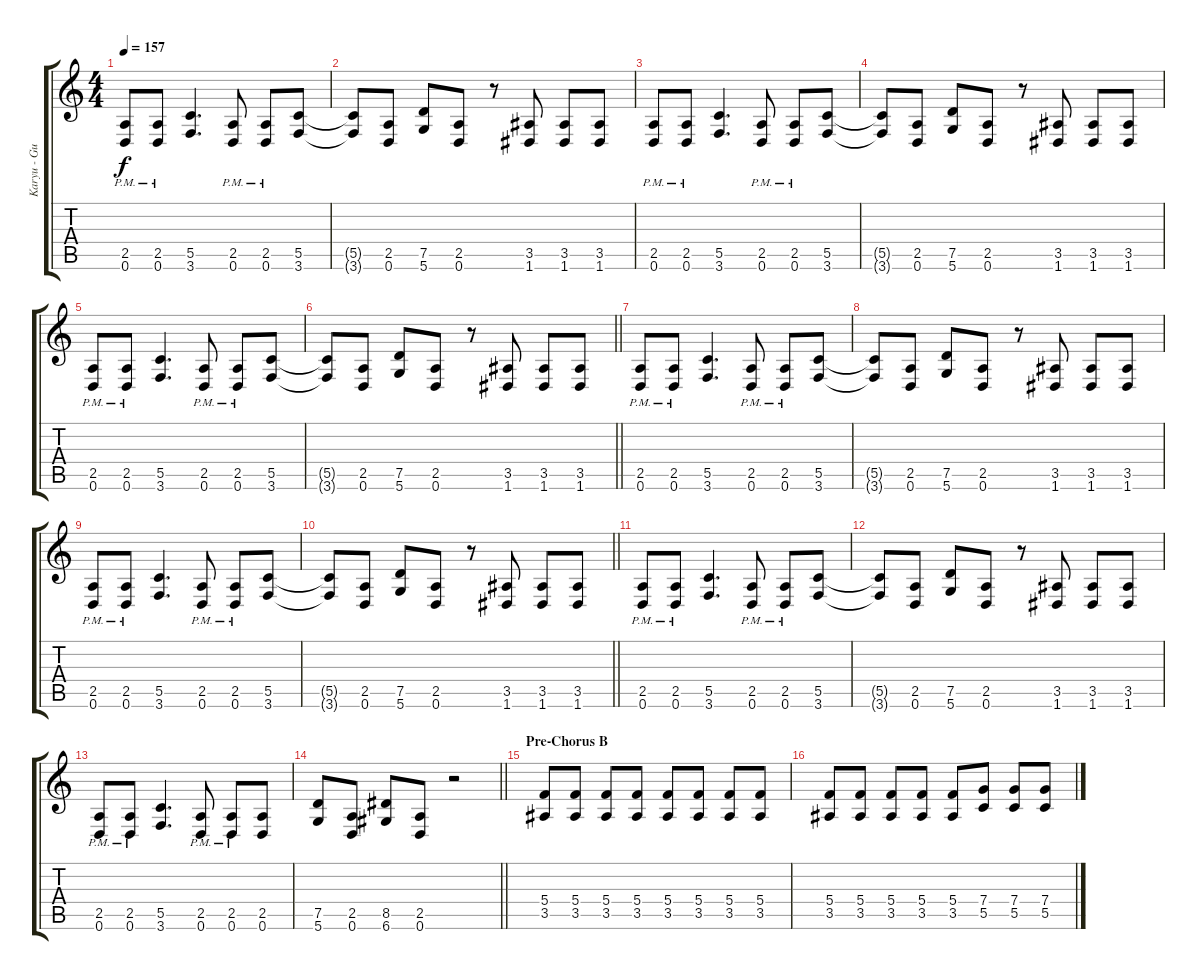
\track ("Karyu - Guitar 2" "Karyu - Gu") {instrument overdrivenguitar}
\staff {score tabs}
\tuning (D4 A3 F3 C3 G2 D2) {hide}
\ts (4 4)
\tempo 157
\clef g2
\ks c
(2.5{pm} 0.6{pm}).8{dy f} (2.5{pm} 0.6{pm}).8 (5.5 3.6).4{d} (2.5{pm} 0.6{pm}).8 (2.5{pm} 0.6{pm}).8 (5.5 3.6).8 |
(5.5{t} 3.6{t}).8 (2.5 0.6).8 (7.5 5.6).8 (2.5 0.6).8 r.8 (3.5 1.6).8 (3.5 1.6).8 (3.5 1.6).8 |
(2.5{pm} 0.6{pm}).8 (2.5{pm} 0.6{pm}).8 (5.5 3.6).4{d} (2.5{pm} 0.6{pm}).8 (2.5{pm} 0.6{pm}).8 (5.5 3.6).8 |
(5.5{t} 3.6{t}).8 (2.5 0.6).8 (7.5 5.6).8 (2.5 0.6).8 r.8 (3.5 1.6).8 (3.5 1.6).8 (3.5 1.6).8 |
(2.5{pm} 0.6{pm}).8 (2.5{pm} 0.6{pm}).8 (5.5 3.6).4{d} (2.5{pm} 0.6{pm}).8 (2.5{pm} 0.6{pm}).8 (5.5 3.6).8 |
\barLineRight lightlight
(5.5{t} 3.6{t}).8 (2.5 0.6).8 (7.5 5.6).8 (2.5 0.6).8 r.8 (3.5 1.6).8 (3.5 1.6).8 (3.5 1.6).8 |
\section ("" "")
(2.5{pm} 0.6{pm}).8 (2.5{pm} 0.6{pm}).8 (5.5 3.6).4{d} (2.5{pm} 0.6{pm}).8 (2.5{pm} 0.6{pm}).8 (5.5 3.6).8 |
(5.5{t} 3.6{t}).8 (2.5 0.6).8 (7.5 5.6).8 (2.5 0.6).8 r.8 (3.5 1.6).8 (3.5 1.6).8 (3.5 1.6).8 |
(2.5{pm} 0.6{pm}).8 (2.5{pm} 0.6{pm}).8 (5.5 3.6).4{d} (2.5{pm} 0.6{pm}).8 (2.5{pm} 0.6{pm}).8 (5.5 3.6).8 |
\barLineRight lightlight
(5.5{t} 3.6{t}).8 (2.5 0.6).8 (7.5 5.6).8 (2.5 0.6).8 r.8 (3.5 1.6).8 (3.5 1.6).8 (3.5 1.6).8 |
(2.5{pm} 0.6{pm}).8 (2.5{pm} 0.6{pm}).8 (5.5 3.6).4{d} (2.5{pm} 0.6{pm}).8 (2.5{pm} 0.6{pm}).8 (5.5 3.6).8 |
(5.5{t} 3.6{t}).8 (2.5 0.6).8 (7.5 5.6).8 (2.5 0.6).8 r.8 (3.5 1.6).8 (3.5 1.6).8 (3.5 1.6).8 |
(2.5{pm} 0.6{pm}).8 (2.5{pm} 0.6{pm}).8 (5.5 3.6).4{d} (2.5{pm} 0.6{pm}).8 (2.5{pm} 0.6{pm}).8 (2.5 0.6).8 |
\barLineRight lightlight
(7.5 5.6).8 (2.5 0.6).8 (8.5 6.6).8 (2.5 0.6).8 r.2 |
\section ("" "Pre-Chorus B")
(5.4 3.5).8 (5.4 3.5).8 (5.4 3.5).8 (5.4 3.5).8 (5.4 3.5).8 (5.4 3.5).8 (5.4 3.5).8 (5.4 3.5).8 |
(5.4 3.5).8 (5.4 3.5).8 (5.4 3.5).8 (5.4 3.5).8 (5.4 3.5).8 (7.4 5.5).8 (7.4 5.5).8 (7.4 5.5).8
